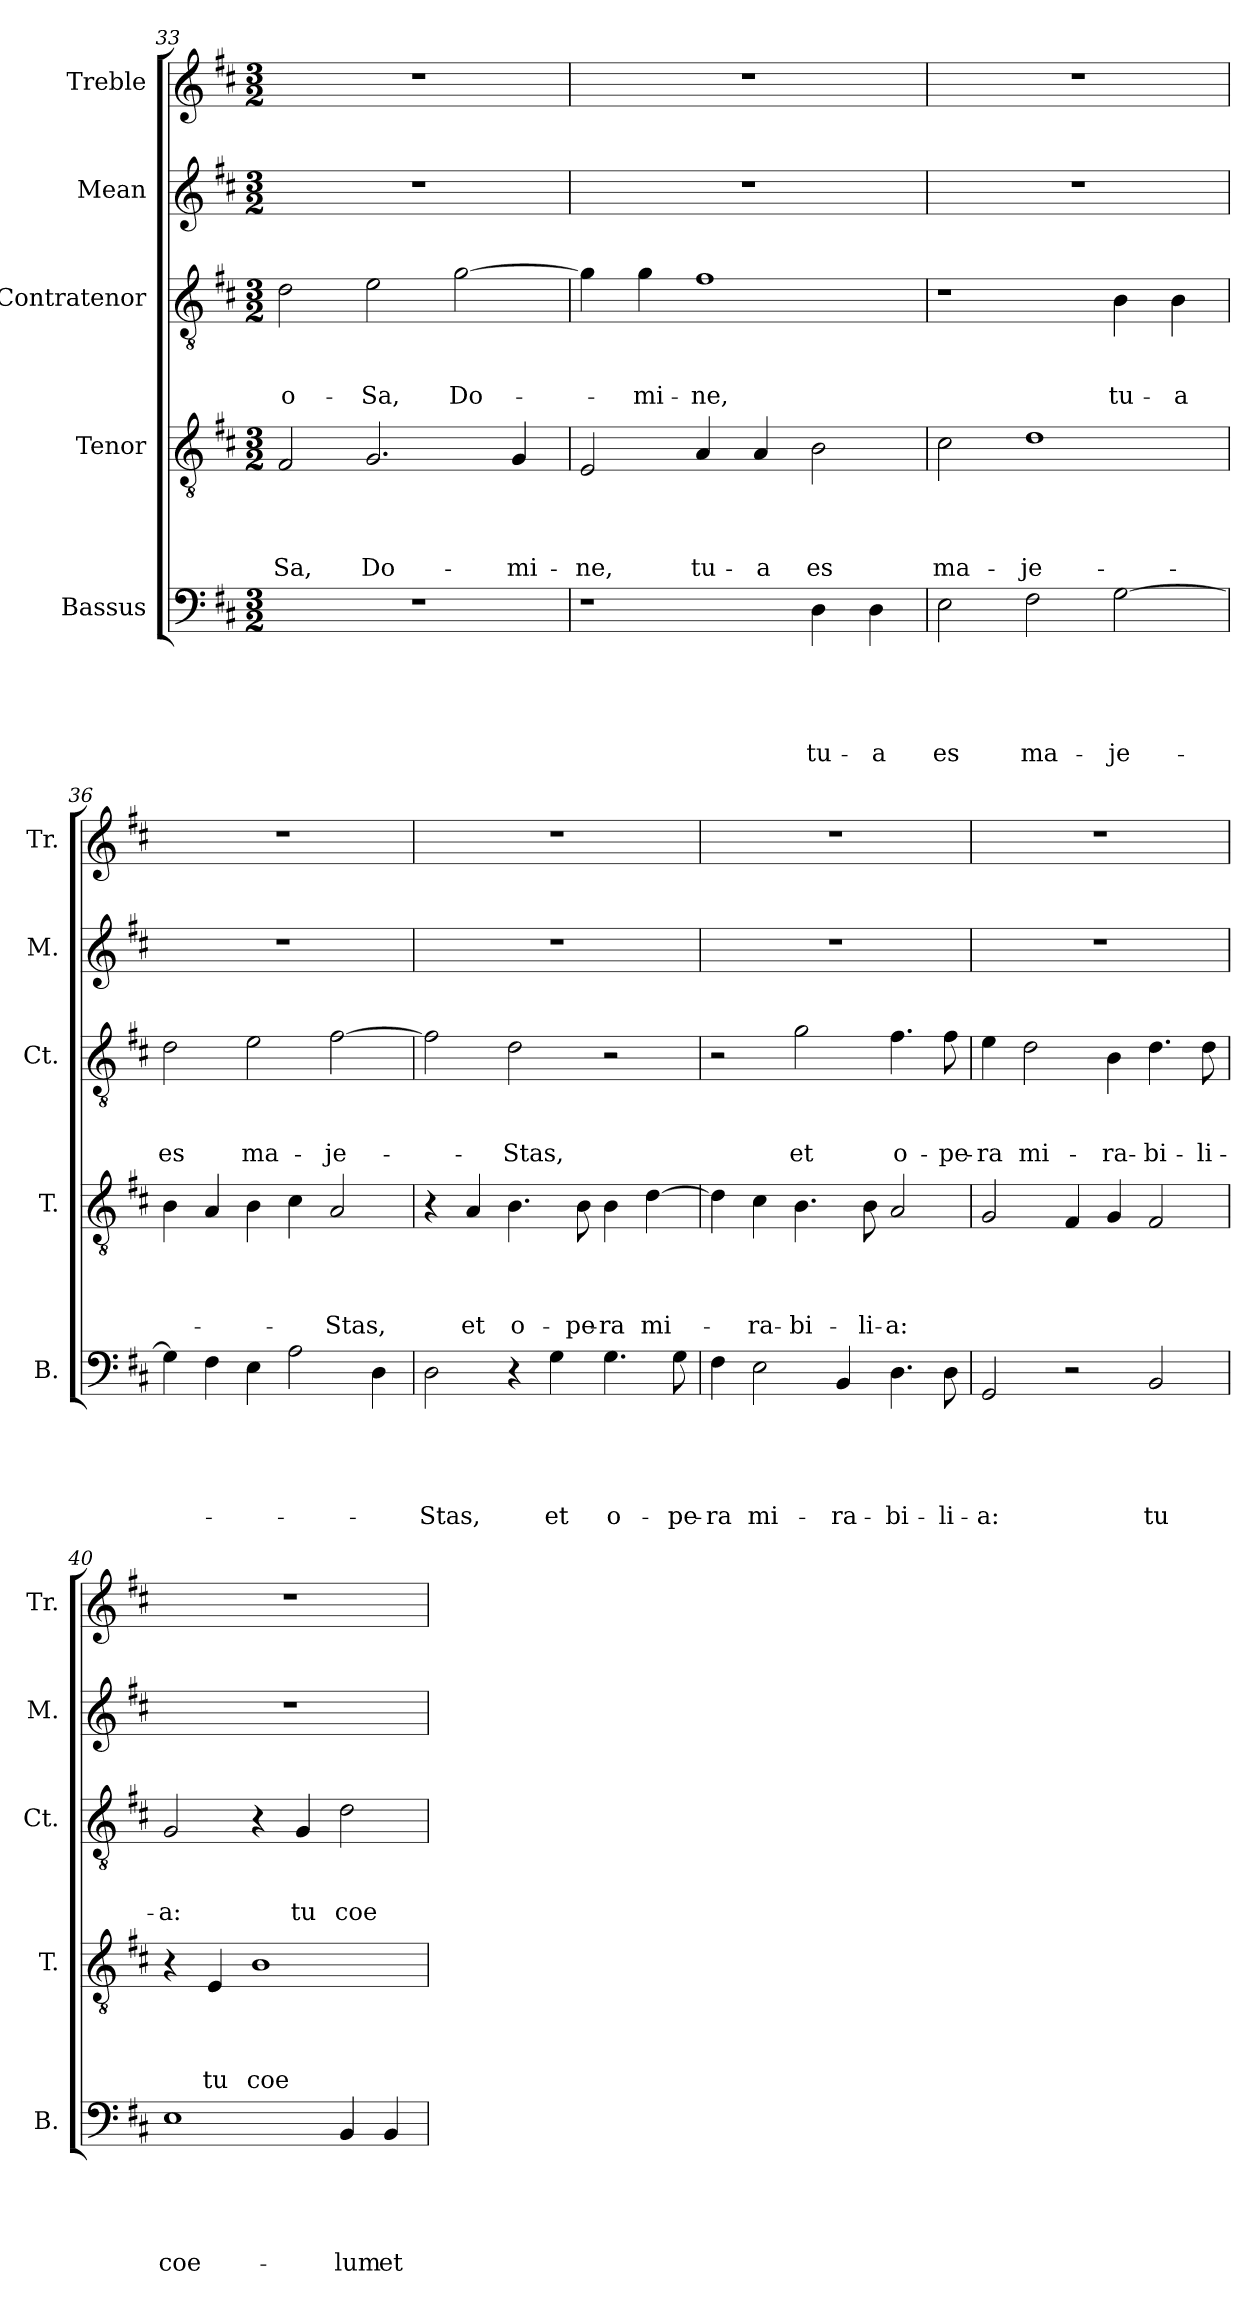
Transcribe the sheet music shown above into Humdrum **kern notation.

**kern	**text	**text	**text	**text	**text	**kern	**text	**text	**text	**text	**kern	**text	**text	**text	**kern	**kern
*part5	*part5	*part5	*part5	*part5	*part5	*part4	*part4	*part4	*part4	*part4	*part3	*part3	*part3	*part3	*part2	*part1
*staff5	*staff5	*staff5	*staff5	*staff5	*staff5	*staff4	*staff4	*staff4	*staff4	*staff4	*staff3	*staff3	*staff3	*staff3	*staff2	*staff1
*I"Bassus	*	*	*	*	*	*I"Tenor	*	*	*	*	*I"Contratenor	*	*	*	*I"Mean	*I"Treble
*I'B.	*	*	*	*	*	*I'T.	*	*	*	*	*I'Ct.	*	*	*	*I'M.	*I'Tr.
*clefF4	*	*	*	*	*	*clefGv2	*	*	*	*	*clefGv2	*	*	*	*clefG2	*clefG2
*k[f#c#]	*	*	*	*	*	*k[f#c#]	*	*	*	*	*k[f#c#]	*	*	*	*k[f#c#]	*k[f#c#]
*D:	*	*	*	*	*	*D:	*	*	*	*	*D:	*	*	*	*D:	*D:
*M3/2	*	*	*	*	*	*M3/2	*	*	*	*	*M3/2	*	*	*	*M3/2	*M3/2
=33	=33	=33	=33	=33	=33	=33	=33	=33	=33	=33	=33	=33	=33	=33	=33	=33
!LO:N:vis=1	!	!	!	!	!	!	!	!	!	!LO:LY:b	!	!	!	!LO:LY:b	!LO:N:vis=1	!LO:N:vis=1
1.r	.	.	.	.	.	2F#/	.	.	.	-Sa,	2d\	.	.	-o-	1.r	1.r
!	!	!	!	!	!	!	!	!	!	!LO:LY:b	!	!	!	!LO:LY:b	!	!
.	.	.	.	.	.	2.G/	.	.	.	Do-	2e\	.	.	-Sa,	.	.
!	!	!	!	!	!	!	!	!	!	!	!	!	!	!LO:LY:b	!	!
.	.	.	.	.	.	.	.	.	.	.	[<2g\	.	.	Do-	.	.
!	!	!	!	!	!	!	!	!	!	!LO:LY:b	!	!	!	!	!	!
.	.	.	.	.	.	4G/	.	.	.	-mi-	.	.	.	.	.	.
!!LO:LB:g=z
=34	=34	=34	=34	=34	=34	=34	=34	=34	=34	=34	=34	=34	=34	=34	=34	=34
!	!	!	!	!	!	!	!	!	!	!LO:LY:b	!	!	!	!	!	!
1r	.	.	.	.	.	2E/	.	.	.	-ne,	4g\]	.	.	.	1.r	1.r
!	!	!	!	!	!	!	!	!	!	!	!	!	!	!LO:LY:b	!	!
.	.	.	.	.	.	.	.	.	.	.	4g\	.	.	-mi-	.	.
!	!	!	!	!	!	!	!	!	!	!LO:LY:b	!	!	!	!LO:LY:b:rj	!	!
.	.	.	.	.	.	4A/	.	.	.	tu-	1f#	.	.	-ne,	.	.
!	!	!	!	!	!	!	!	!	!	!LO:LY:b	!	!	!	!	!	!
.	.	.	.	.	.	4A/	.	.	.	-a	.	.	.	.	.	.
!	!	!	!	!	!LO:LY:b	!	!	!	!	!LO:LY:b	!	!	!	!	!	!
4D\	.	.	.	.	tu-	2B\	.	.	.	es	.	.	.	.	.	.
!	!	!	!	!	!LO:LY:b	!	!	!	!	!	!	!	!	!	!	!
4D\	.	.	.	.	-a	.	.	.	.	.	.	.	.	.	.	.
=35	=35	=35	=35	=35	=35	=35	=35	=35	=35	=35	=35	=35	=35	=35	=35	=35
!	!	!	!	!	!LO:LY:b	!	!	!	!	!LO:LY:b	!	!	!	!	!	!
2E\	.	.	.	.	es	2c#\	.	.	.	ma-	1r	.	.	.	1.r	1.r
!	!	!	!	!	!LO:LY:b	!	!	!	!	!LO:LY:b	!	!	!	!	!	!
2F#\	.	.	.	.	ma-	1d	.	.	.	-je-	.	.	.	.	.	.
!	!	!	!	!	!LO:LY:b	!	!	!	!	!	!	!	!	!LO:LY:b	!	!
[>2G\	.	.	.	.	-je-	.	.	.	.	.	4B\	.	.	tu-	.	.
!	!	!	!	!	!	!	!	!	!	!	!	!	!	!LO:LY:b	!	!
.	.	.	.	.	.	.	.	.	.	.	4B\	.	.	-a	.	.
=36	=36	=36	=36	=36	=36	=36	=36	=36	=36	=36	=36	=36	=36	=36	=36	=36
!	!	!	!	!	!	!	!	!	!	!	!	!	!	!LO:LY:b	!	!
4G\]	.	.	.	.	.	4B\	.	.	.	.	2d\	.	.	es	1.r	1.r
4F#\	.	.	.	.	.	4A/	.	.	.	.	.	.	.	.	.	.
!	!	!	!	!	!	!	!	!	!	!	!	!	!	!LO:LY:b	!	!
4E\	.	.	.	.	.	4B\	.	.	.	.	2e\	.	.	ma-	.	.
2A\	.	.	.	.	.	4c#\	.	.	.	.	.	.	.	.	.	.
!	!	!	!	!	!	!	!	!	!	!LO:LY:b	!	!	!	!LO:LY:b	!	!
.	.	.	.	.	.	2A/	.	.	.	-Stas,	[>2f#\	.	.	-je-	.	.
4D\	.	.	.	.	.	.	.	.	.	.	.	.	.	.	.	.
=37	=37	=37	=37	=37	=37	=37	=37	=37	=37	=37	=37	=37	=37	=37	=37	=37
!	!	!	!	!	!LO:LY:b	!	!	!	!	!	!	!	!	!	!	!
2D\	.	.	.	.	-Stas,	4r	.	.	.	.	2f#\]	.	.	.	1.r	1.r
!	!	!	!	!	!	!	!	!	!	!LO:LY:b	!	!	!	!	!	!
.	.	.	.	.	.	4A/	.	.	.	et	.	.	.	.	.	.
!	!	!	!	!	!	!	!	!	!	!LO:LY:b	!	!	!	!LO:LY:b	!	!
4r	.	.	.	.	.	4.B\	.	.	.	o-	2d\	.	.	-Stas,	.	.
!	!	!	!	!	!LO:LY:b	!	!	!	!	!	!	!	!	!	!	!
4G\	.	.	.	.	et	.	.	.	.	.	.	.	.	.	.	.
!	!	!	!	!	!	!	!	!	!	!LO:LY:b	!	!	!	!	!	!
.	.	.	.	.	.	8B\	.	.	.	-pe-	.	.	.	.	.	.
!	!	!	!	!	!LO:LY:b	!	!	!	!	!LO:LY:b:rj	!	!	!	!	!	!
4.G\	.	.	.	.	o-	4B\	.	.	.	-ra	2r	.	.	.	.	.
!	!	!	!	!	!	!	!	!	!	!LO:LY:b	!	!	!	!	!	!
.	.	.	.	.	.	[>4d\	.	.	.	mi-	.	.	.	.	.	.
!	!	!	!	!	!LO:LY:b	!	!	!	!	!	!	!	!	!	!	!
8G\	.	.	.	.	-pe-	.	.	.	.	.	.	.	.	.	.	.
=38	=38	=38	=38	=38	=38	=38	=38	=38	=38	=38	=38	=38	=38	=38	=38	=38
!	!	!	!	!	!LO:LY:b	!	!	!	!	!	!	!	!	!	!	!
4F#\	.	.	.	.	-ra	4d\]	.	.	.	.	2r	.	.	.	1.r	1.r
!	!	!	!	!	!LO:LY:b	!	!	!	!	!LO:LY:b	!	!	!	!	!	!
2E\	.	.	.	.	mi-	4c#\	.	.	.	-ra-	.	.	.	.	.	.
!	!	!	!	!	!	!	!	!	!	!LO:LY:b	!	!	!	!LO:LY:b	!	!
.	.	.	.	.	.	4.B\	.	.	.	-bi-	2g\	.	.	et	.	.
!	!	!	!	!	!LO:LY:b	!	!	!	!	!	!	!	!	!	!	!
4BB/	.	.	.	.	-ra-	.	.	.	.	.	.	.	.	.	.	.
!	!	!	!	!	!	!	!	!	!	!LO:LY:b	!	!	!	!	!	!
.	.	.	.	.	.	8B\	.	.	.	-li-	.	.	.	.	.	.
!	!	!	!	!	!LO:LY:b	!	!	!	!	!LO:LY:b:rj	!	!	!	!LO:LY:b	!	!
4.D\	.	.	.	.	-bi-	2A/	.	.	.	-a:	4.f#\	.	.	o-	.	.
!	!	!	!	!	!LO:LY:b	!	!	!	!	!	!	!	!	!LO:LY:b	!	!
8D\	.	.	.	.	-li-	.	.	.	.	.	8f#\	.	.	-pe-	.	.
=39	=39	=39	=39	=39	=39	=39	=39	=39	=39	=39	=39	=39	=39	=39	=39	=39
!	!	!	!	!	!LO:LY:b	!	!	!	!	!	!	!	!	!LO:LY:b	!	!
2GG/	.	.	.	.	-a:	2G/	.	.	.	.	4e\	.	.	-ra	1.r	1.r
!	!	!	!	!	!	!	!	!	!	!	!	!	!	!LO:LY:b	!	!
.	.	.	.	.	.	.	.	.	.	.	2d\	.	.	mi-	.	.
2r	.	.	.	.	.	4F#/	.	.	.	.	.	.	.	.	.	.
!	!	!	!	!	!	!	!	!	!	!	!	!	!	!LO:LY:b	!	!
.	.	.	.	.	.	4G/	.	.	.	.	4B\	.	.	-ra-	.	.
!	!	!	!	!	!LO:LY:b	!	!	!	!	!	!	!	!	!LO:LY:b	!	!
2BB/	.	.	.	.	tu	2F#/	.	.	.	.	4.d\	.	.	-bi-	.	.
!	!	!	!	!	!	!	!	!	!	!	!	!	!	!LO:LY:b	!	!
.	.	.	.	.	.	.	.	.	.	.	8d\	.	.	-li-	.	.
!!LO:LB:g=z
=40	=40	=40	=40	=40	=40	=40	=40	=40	=40	=40	=40	=40	=40	=40	=40	=40
!	!	!	!	!	!LO:LY:b	!	!	!	!	!	!	!	!	!LO:LY:b	!	!
1E	.	.	.	.	coe-	4r	.	.	.	.	2G/	.	.	-a:	1.r	1.r
!	!	!	!	!	!	!	!	!	!	!LO:LY:b	!	!	!	!	!	!
.	.	.	.	.	.	4E/	.	.	.	tu	.	.	.	.	.	.
!	!	!	!	!	!	!	!	!	!	!LO:LY:b	!	!	!	!	!	!
.	.	.	.	.	.	1B	.	.	.	coe-	4r	.	.	.	.	.
!	!	!	!	!	!	!	!	!	!	!	!	!	!	!LO:LY:b	!	!
.	.	.	.	.	.	.	.	.	.	.	4G/	.	.	tu	.	.
!	!	!	!	!	!LO:LY:b	!	!	!	!	!	!	!	!	!LO:LY:b	!	!
4BB/	.	.	.	.	-lum	.	.	.	.	.	2d\	.	.	coe-	.	.
!	!	!	!	!	!LO:LY:b	!	!	!	!	!	!	!	!	!	!	!
4BB/	.	.	.	.	et	.	.	.	.	.	.	.	.	.	.	.
=	=	=	=	=	=	=	=	=	=	=	=	=	=	=	=	=
*-	*-	*-	*-	*-	*-	*-	*-	*-	*-	*-	*-	*-	*-	*-	*-	*-
